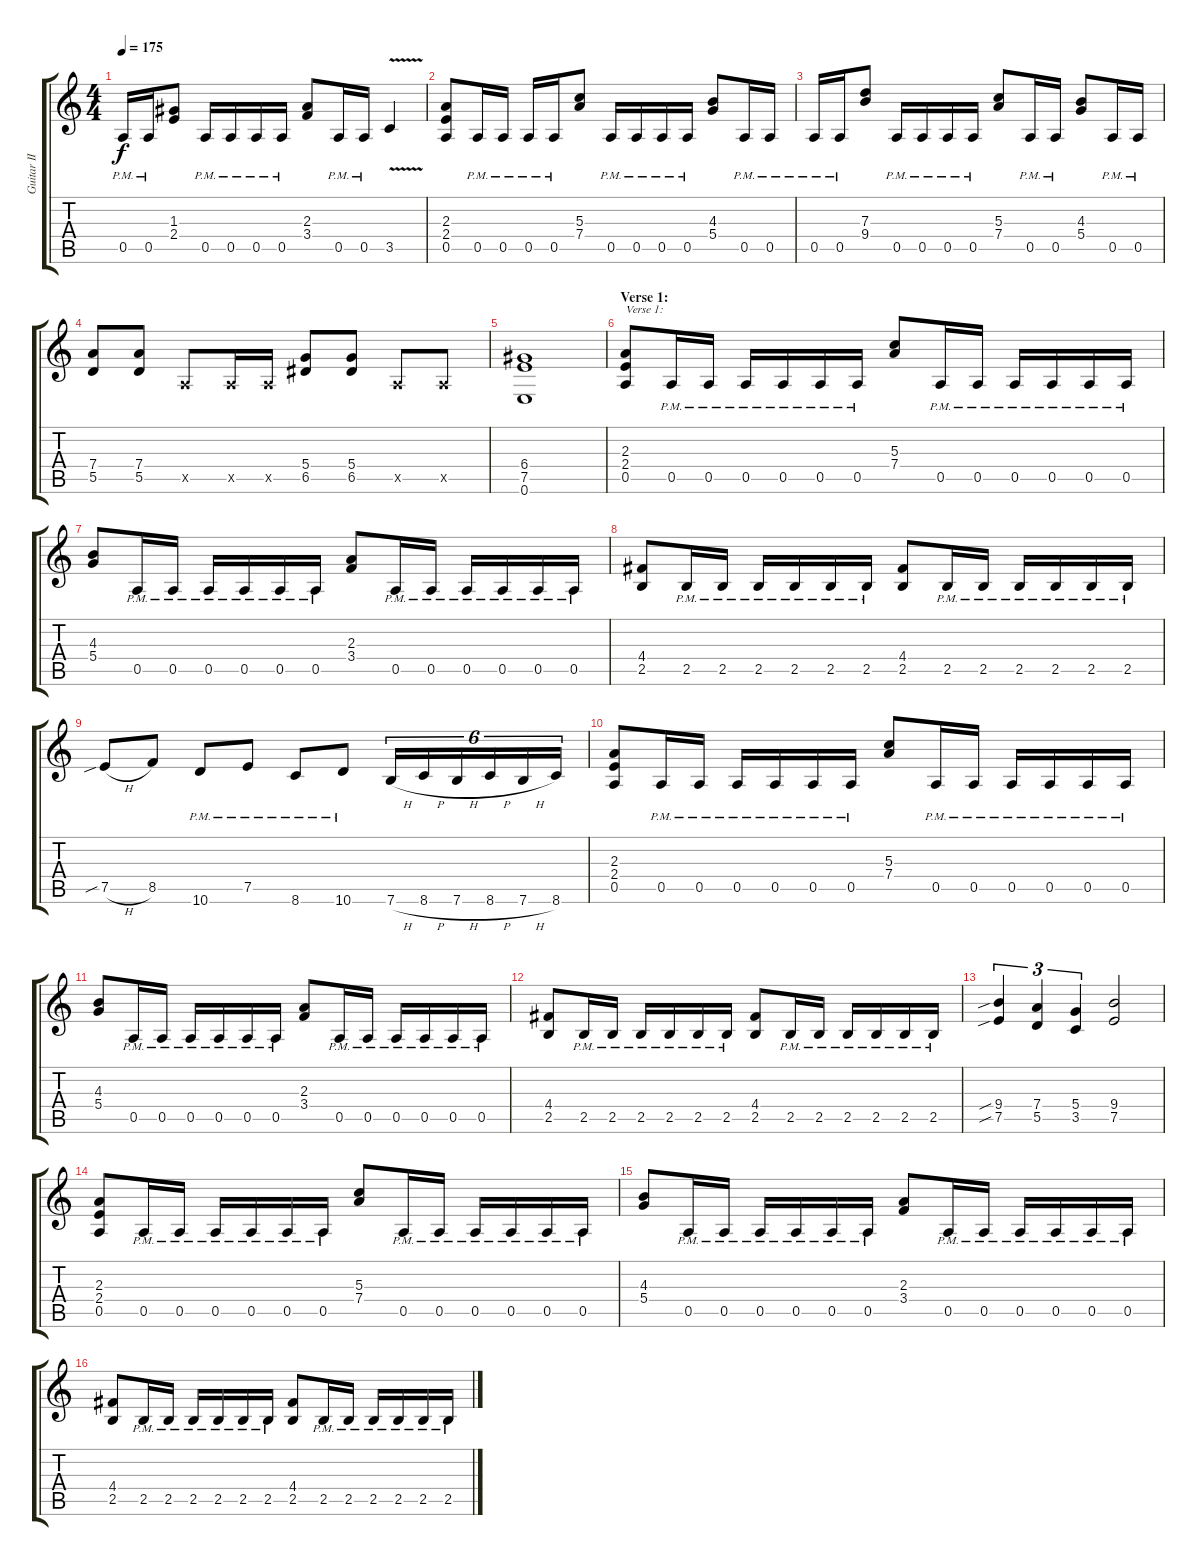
\track ("Guitar II" "Guitar II") {instrument distortionguitar}
\staff {score tabs}
\tuning (E4 B3 G3 D3 A2 E2) {hide}
\ts (4 4)
\tempo 175
\clef g2
\ks c
0.5{pm}.16{dy f} 0.5{pm}.16 (1.3 2.4).8 0.5{pm}.16 0.5{pm}.16 0.5{pm}.16 0.5{pm}.16 (2.3 3.4).8 0.5{pm}.16 0.5{pm}.16 3.5{v}.4 |
(2.3 2.4 0.5).8 0.5{pm}.16 0.5{pm}.16 0.5{pm}.16 0.5{pm}.16 (5.3 7.4).8 0.5{pm}.16 0.5{pm}.16 0.5{pm}.16 0.5{pm}.16 (4.3 5.4).8 0.5{pm}.16 0.5{pm}.16 |
0.5{pm}.16 0.5{pm}.16 (7.3 9.4).8 0.5{pm}.16 0.5{pm}.16 0.5{pm}.16 0.5{pm}.16 (5.3 7.4).8 0.5{pm}.16 0.5{pm}.16 (4.3 5.4).8 0.5{pm}.16 0.5{pm}.16 |
(7.4 5.5).8 (7.4 5.5).8 0.5{x}.8 0.5{x}.16 0.5{x}.16 (5.4 6.5).8 (5.4 6.5).8 0.5{x}.8 0.5{x}.8 |
(6.4 7.5 0.6).1 |
\section ("" "Verse 1:")
(2.3 2.4 0.5).8{txt "Verse 1:"} 0.5{pm}.16 0.5{pm}.16 0.5{pm}.16 0.5{pm}.16 0.5{pm}.16 0.5{pm}.16 (5.3 7.4).8 0.5{pm}.16 0.5{pm}.16 0.5{pm}.16 0.5{pm}.16 0.5{pm}.16 0.5{pm}.16 |
(4.3 5.4).8 0.5{pm}.16 0.5{pm}.16 0.5{pm}.16 0.5{pm}.16 0.5{pm}.16 0.5{pm}.16 (2.3 3.4).8 0.5{pm}.16 0.5{pm}.16 0.5{pm}.16 0.5{pm}.16 0.5{pm}.16 0.5{pm}.16 |
(4.4 2.5).8 2.5{pm}.16 2.5{pm}.16 2.5{pm}.16 2.5{pm}.16 2.5{pm}.16 2.5{pm}.16 (4.4 2.5).8 2.5{pm}.16 2.5{pm}.16 2.5{pm}.16 2.5{pm}.16 2.5{pm}.16 2.5{pm}.16 |
7.5{sib h}.8 8.5.8 10.6{pm}.8 7.5{pm}.8 8.6{pm}.8 10.6{pm}.8 7.6{h}.16{tu (6 4)} 8.6{h}.16{tu (6 4)} 7.6{h}.16{tu (6 4)} 8.6{h}.16{tu (6 4)} 7.6{h}.16{tu (6 4)} 8.6.16{tu (6 4)} |
(2.3 2.4 0.5).8 0.5{pm}.16 0.5{pm}.16 0.5{pm}.16 0.5{pm}.16 0.5{pm}.16 0.5{pm}.16 (5.3 7.4).8 0.5{pm}.16 0.5{pm}.16 0.5{pm}.16 0.5{pm}.16 0.5{pm}.16 0.5{pm}.16 |
(4.3 5.4).8 0.5{pm}.16 0.5{pm}.16 0.5{pm}.16 0.5{pm}.16 0.5{pm}.16 0.5{pm}.16 (2.3 3.4).8 0.5{pm}.16 0.5{pm}.16 0.5{pm}.16 0.5{pm}.16 0.5{pm}.16 0.5{pm}.16 |
(4.4 2.5).8 2.5{pm}.16 2.5{pm}.16 2.5{pm}.16 2.5{pm}.16 2.5{pm}.16 2.5{pm}.16 (4.4 2.5).8 2.5{pm}.16 2.5{pm}.16 2.5{pm}.16 2.5{pm}.16 2.5{pm}.16 2.5{pm}.16 |
(9.4{sib} 7.5{sib}).4{tu (3 2)} (7.4 5.5).4{tu (3 2)} (5.4 3.5).4{tu (3 2)} (9.4 7.5).2 |
(2.3 2.4 0.5).8 0.5{pm}.16 0.5{pm}.16 0.5{pm}.16 0.5{pm}.16 0.5{pm}.16 0.5{pm}.16 (5.3 7.4).8 0.5{pm}.16 0.5{pm}.16 0.5{pm}.16 0.5{pm}.16 0.5{pm}.16 0.5{pm}.16 |
(4.3 5.4).8 0.5{pm}.16 0.5{pm}.16 0.5{pm}.16 0.5{pm}.16 0.5{pm}.16 0.5{pm}.16 (2.3 3.4).8 0.5{pm}.16 0.5{pm}.16 0.5{pm}.16 0.5{pm}.16 0.5{pm}.16 0.5{pm}.16 |
(4.4 2.5).8 2.5{pm}.16 2.5{pm}.16 2.5{pm}.16 2.5{pm}.16 2.5{pm}.16 2.5{pm}.16 (4.4 2.5).8 2.5{pm}.16 2.5{pm}.16 2.5{pm}.16 2.5{pm}.16 2.5{pm}.16 2.5{pm}.16
